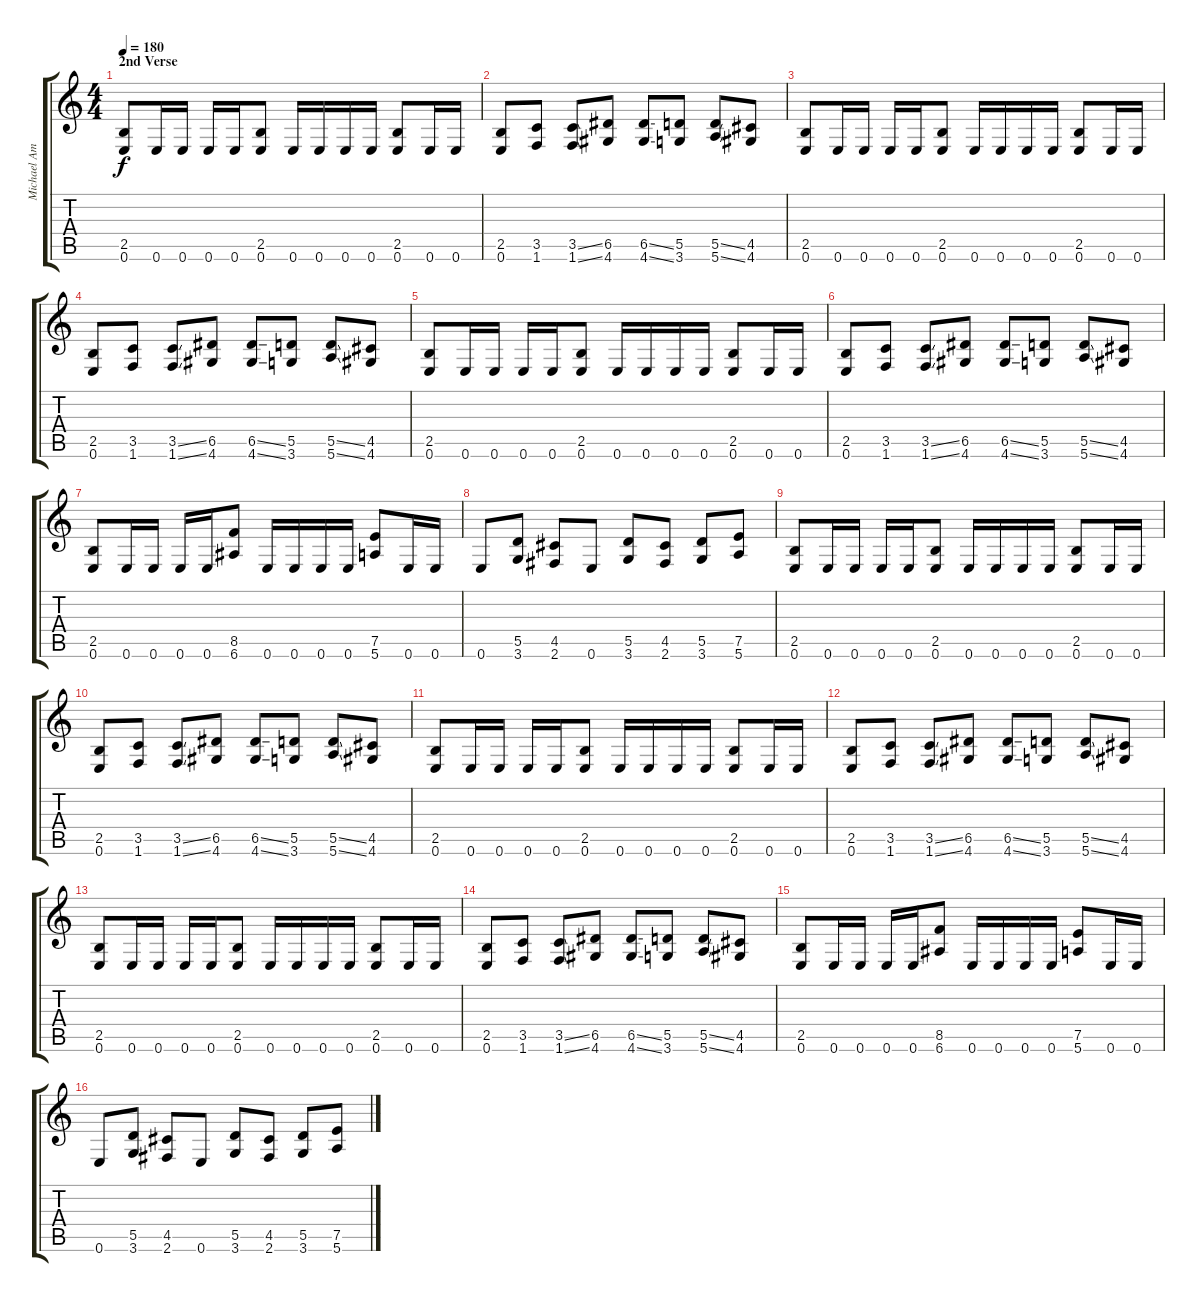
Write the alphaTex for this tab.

\track ("Michael Amott" "Michael Am") {instrument distortionguitar}
\staff {score tabs}
\tuning (E4 B3 G3 D3 A2 E2) {hide}
\ts (4 4)
\section ("" "2nd Verse")
\tempo 180
\clef g2
\ks c
(2.5 0.6).8{dy f} 0.6.16 0.6.16 0.6.16 0.6.16 (2.5 0.6).8 0.6.16 0.6.16 0.6.16 0.6.16 (2.5 0.6).8 0.6.16 0.6.16 |
(2.5 0.6).8 (3.5 1.6).8 (3.5{ss} 1.6{ss}).8 (6.5 4.6).8 (6.5{ss} 4.6{ss}).8 (5.5 3.6).8 (5.5{ss} 5.6{ss}).8 (4.5 4.6).8 |
(2.5 0.6).8 0.6.16 0.6.16 0.6.16 0.6.16 (2.5 0.6).8 0.6.16 0.6.16 0.6.16 0.6.16 (2.5 0.6).8 0.6.16 0.6.16 |
(2.5 0.6).8 (3.5 1.6).8 (3.5{ss} 1.6{ss}).8 (6.5 4.6).8 (6.5{ss} 4.6{ss}).8 (5.5 3.6).8 (5.5{ss} 5.6{ss}).8 (4.5 4.6).8 |
(2.5 0.6).8 0.6.16 0.6.16 0.6.16 0.6.16 (2.5 0.6).8 0.6.16 0.6.16 0.6.16 0.6.16 (2.5 0.6).8 0.6.16 0.6.16 |
(2.5 0.6).8 (3.5 1.6).8 (3.5{ss} 1.6{ss}).8 (6.5 4.6).8 (6.5{ss} 4.6{ss}).8 (5.5 3.6).8 (5.5{ss} 5.6{ss}).8 (4.5 4.6).8 |
(2.5 0.6).8 0.6.16 0.6.16 0.6.16 0.6.16 (8.5 6.6).8 0.6.16 0.6.16 0.6.16 0.6.16 (7.5 5.6).8 0.6.16 0.6.16 |
0.6.8 (5.5 3.6).8 (4.5 2.6).8 0.6.8 (5.5 3.6).8 (4.5 2.6).8 (5.5 3.6).8 (7.5 5.6).8 |
(2.5 0.6).8 0.6.16 0.6.16 0.6.16 0.6.16 (2.5 0.6).8 0.6.16 0.6.16 0.6.16 0.6.16 (2.5 0.6).8 0.6.16 0.6.16 |
(2.5 0.6).8 (3.5 1.6).8 (3.5{ss} 1.6{ss}).8 (6.5 4.6).8 (6.5{ss} 4.6{ss}).8 (5.5 3.6).8 (5.5{ss} 5.6{ss}).8 (4.5 4.6).8 |
(2.5 0.6).8 0.6.16 0.6.16 0.6.16 0.6.16 (2.5 0.6).8 0.6.16 0.6.16 0.6.16 0.6.16 (2.5 0.6).8 0.6.16 0.6.16 |
(2.5 0.6).8 (3.5 1.6).8 (3.5{ss} 1.6{ss}).8 (6.5 4.6).8 (6.5{ss} 4.6{ss}).8 (5.5 3.6).8 (5.5{ss} 5.6{ss}).8 (4.5 4.6).8 |
(2.5 0.6).8 0.6.16 0.6.16 0.6.16 0.6.16 (2.5 0.6).8 0.6.16 0.6.16 0.6.16 0.6.16 (2.5 0.6).8 0.6.16 0.6.16 |
(2.5 0.6).8 (3.5 1.6).8 (3.5{ss} 1.6{ss}).8 (6.5 4.6).8 (6.5{ss} 4.6{ss}).8 (5.5 3.6).8 (5.5{ss} 5.6{ss}).8 (4.5 4.6).8 |
(2.5 0.6).8 0.6.16 0.6.16 0.6.16 0.6.16 (8.5 6.6).8 0.6.16 0.6.16 0.6.16 0.6.16 (7.5 5.6).8 0.6.16 0.6.16 |
0.6.8 (5.5 3.6).8 (4.5 2.6).8 0.6.8 (5.5 3.6).8 (4.5 2.6).8 (5.5 3.6).8 (7.5 5.6).8
